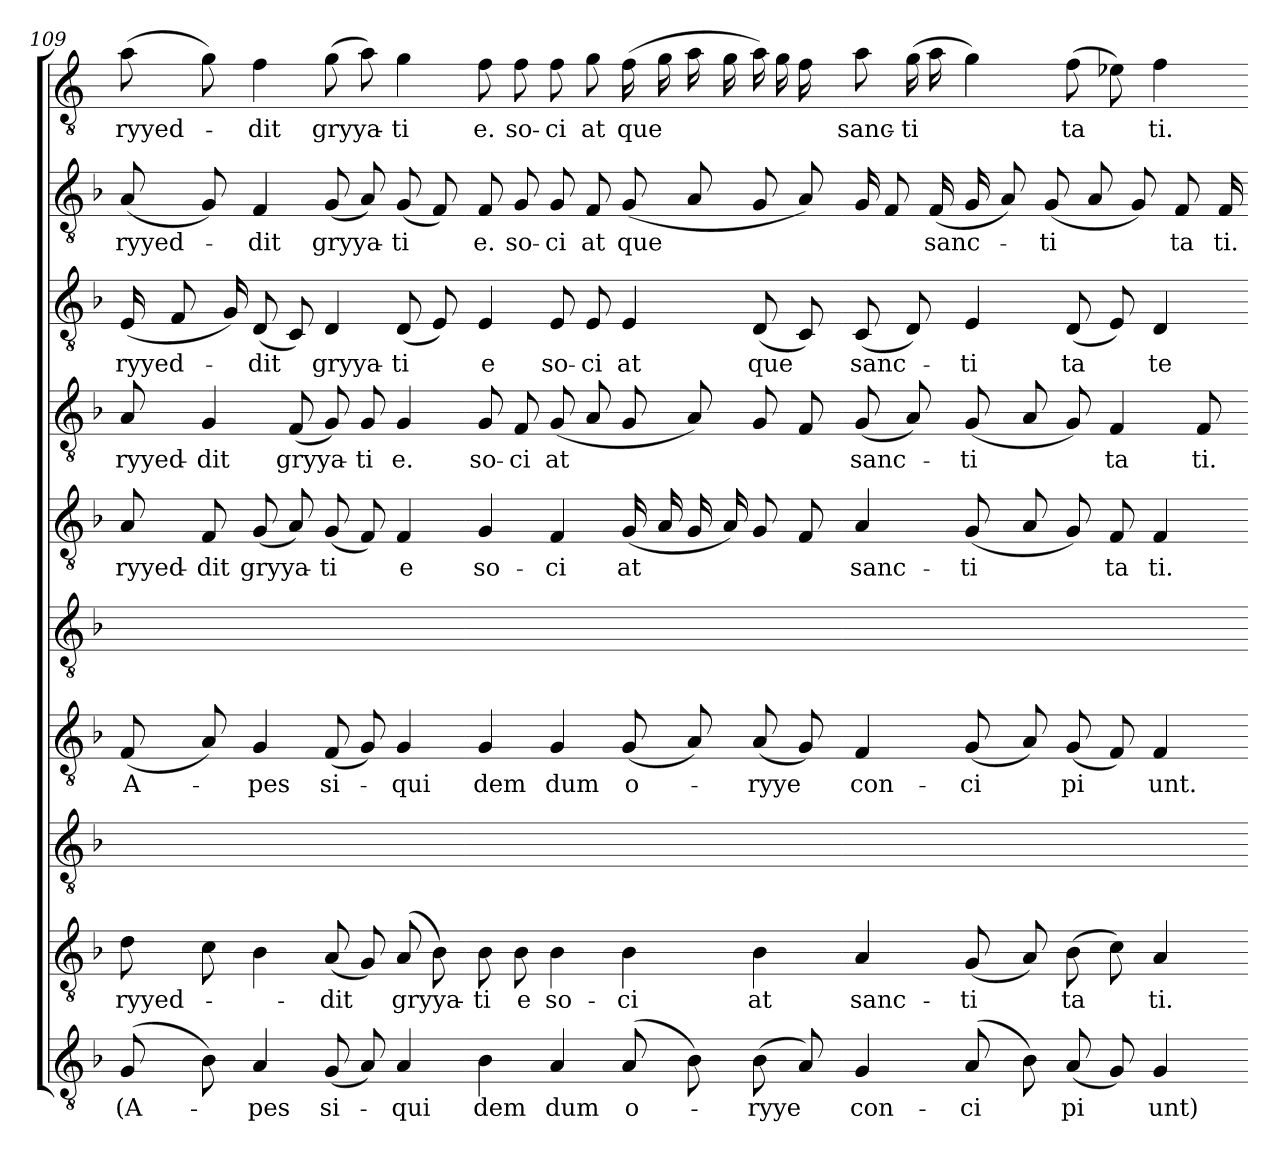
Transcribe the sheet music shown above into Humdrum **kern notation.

**kern	**text	**kern	**text	**kern	**kern	**text	**kern	**kern	**text	**kern	**text	**kern	**text	**kern	**text	**kern	**text
*part10	*part10	*part9	*part9	*part8	*part7	*part7	*part6	*part5	*part5	*part4	*part4	*part3	*part3	*part2	*part2	*part1	*part1
*staff10	*staff10	*staff9	*staff9	*staff8	*staff7	*staff7	*staff6	*staff5	*staff5	*staff4	*staff4	*staff3	*staff3	*staff2	*staff2	*staff1	*staff1
*clefGv2	*	*clefGv2	*	*clefGv2	*clefGv2	*	*clefGv2	*clefGv2	*	*clefGv2	*	*clefGv2	*	*clefGv2	*	*clefGv2	*
*k[b-]	*	*k[b-]	*	*k[b-]	*k[b-]	*	*k[b-]	*k[b-]	*	*k[b-]	*	*k[b-]	*	*k[b-]	*	*k[]	*
=109	=109	=109	=109	=109	=109	=109	=109	=109	=109	=109	=109	=109	=109	=109	=109	=109	=109
(8G	(A-	8d	ryyed-	1ryy	(8F	A-	1ryy	8A	ryyed-	8A	ryyed-	(16E	ryyed-	(8A	ryyed-	(8a	ryyed-
.	.	.	.	.	.	.	.	.	.	.	.	8F	.	.	.	.	.
8B-)	.	8c	.	.	8A)	.	.	8F	-dit	4G	-dit	.	.	8G)	.	8g)	.
.	.	.	.	.	.	.	.	.	.	.	.	16G)	.	.	.	.	.
4A	-pes	4B-	.	.	4G	-pes	.	(8G	gryya-	.	.	(8D	-dit	4F	-dit	4f	-dit
.	.	.	.	.	.	.	.	8A)	.	(8F	gryya-	8C)	.	.	.	.	.
(8G	si-	(8A	-dit	.	(8F	si-	.	(8G	ti	8G)	.	4D	gryya-	(8G	gryya-	(8g	gryya-
8A)	.	8G)	.	.	8G)	.	.	8F)	.	8G	ti	.	.	8A)	.	8a)	.
4A	qui	(8A	gryya-	.	4G	qui	.	4F	-e	4G	-e.	(8D	ti	(8G	ti	4g	ti
.	.	8B-)	.	.	.	.	.	.	.	.	.	8E)	.	8F)	.	.	.
=110-	=110-	=110-	=110-	=110-	=110-	=110-	=110-	=110-	=110-	=110-	=110-	=110-	=110-	=110-	=110-	=110-	=110-
4B-	-dem	8B-	ti	1ryy	4G	-dem	1ryy	4G	so-	8G	so-	4E	-e	8F	-e.	8f	-e.
.	.	8B-	-e	.	.	.	.	.	.	8F	ci	.	.	8G	so-	8f	so-
4A	dum	4B-	so-	.	4G	dum	.	4F	ci	(8G	-at	8E	so-	8G	ci	8f	ci
.	.	.	.	.	.	.	.	.	.	8A	.	8E	ci	8F	at	8g	at
(8A	o-	4B-	ci	.	(8G	o-	.	(16G	-at	8G	.	4E	at	(8G	-que	(16f	-que
.	.	.	.	.	.	.	.	16A	.	.	.	.	.	.	.	16g	.
8B-)	.	.	.	.	8A)	.	.	16G	.	8A)	.	.	.	8A	.	16a	.
.	.	.	.	.	.	.	.	16A)	.	.	.	.	.	.	.	16g	.
(8B-	-ryye	4B-	-at	.	(8A	-ryye	.	8G	.	8G	.	(8D	-que	8G	.	16a)	.
.	.	.	.	.	.	.	.	.	.	.	.	.	.	.	.	16g	.
8A)	.	.	.	.	8G)	.	.	8F	.	8F	.	8C)	.	8A)	.	16f	.
.	.	.	.	.	.	.	.	.	.	.	.	.	.	.	.	16ryy	.
=111-	=111-	=111-	=111-	=111-	=111-	=111-	=111-	=111-	=111-	=111-	=111-	=111-	=111-	=111-	=111-	=111-	=111-
4G	con-	4A	sanc-	1ryy	4F	con-	1ryy	4A	sanc-	(8G	sanc-	(8C	sanc-	16G	.	8a	sanc-
.	.	.	.	.	.	.	.	.	.	.	.	.	.	8F	.	.	.
.	.	.	.	.	.	.	.	.	.	8A)	.	8D)	.	.	.	(16g	ti
.	.	.	.	.	.	.	.	.	.	.	.	.	.	(16F	sanc-	16a	.
(8A	ci	(8G	ti	.	(8G	ci	.	(8G	ti	(8G	ti	4E	ti	16G	.	4g)	.
.	.	.	.	.	.	.	.	.	.	.	.	.	.	8A)	.	.	.
8B-)	.	8A)	.	.	8A)	.	.	8A	.	8A	.	.	.	.	.	.	.
.	.	.	.	.	.	.	.	.	.	.	.	.	.	(8G	ti	.	.
(8A	pi	(8B-	ta	.	(8G	pi	.	8G)	.	8G)	.	(8D	ta	.	.	(8f	ta
.	.	.	.	.	.	.	.	.	.	.	.	.	.	8A	.	.	.
8G)	.	8c)	.	.	8F)	.	.	8F	ta	4F	ta	8E)	.	.	.	8e-)	.
.	.	.	.	.	.	.	.	.	.	.	.	.	.	8G)	.	.	.
4G	-unt)	4A	-ti.	.	4F	-unt.	.	4F	-ti.	.	.	4D	-te	.	.	4f	-ti.
.	.	.	.	.	.	.	.	.	.	.	.	.	.	8F	ta	.	.
.	.	.	.	.	.	.	.	.	.	8F	-ti.	.	.	.	.	.	.
.	.	.	.	.	.	.	.	.	.	.	.	.	.	16F	-ti.	.	.
=-	=-	=-	=-	=-	=-	=-	=-	=-	=-	=-	=-	=-	=-	=-	=-	=-	=-
*-	*-	*-	*-	*-	*-	*-	*-	*-	*-	*-	*-	*-	*-	*-	*-	*-	*-
